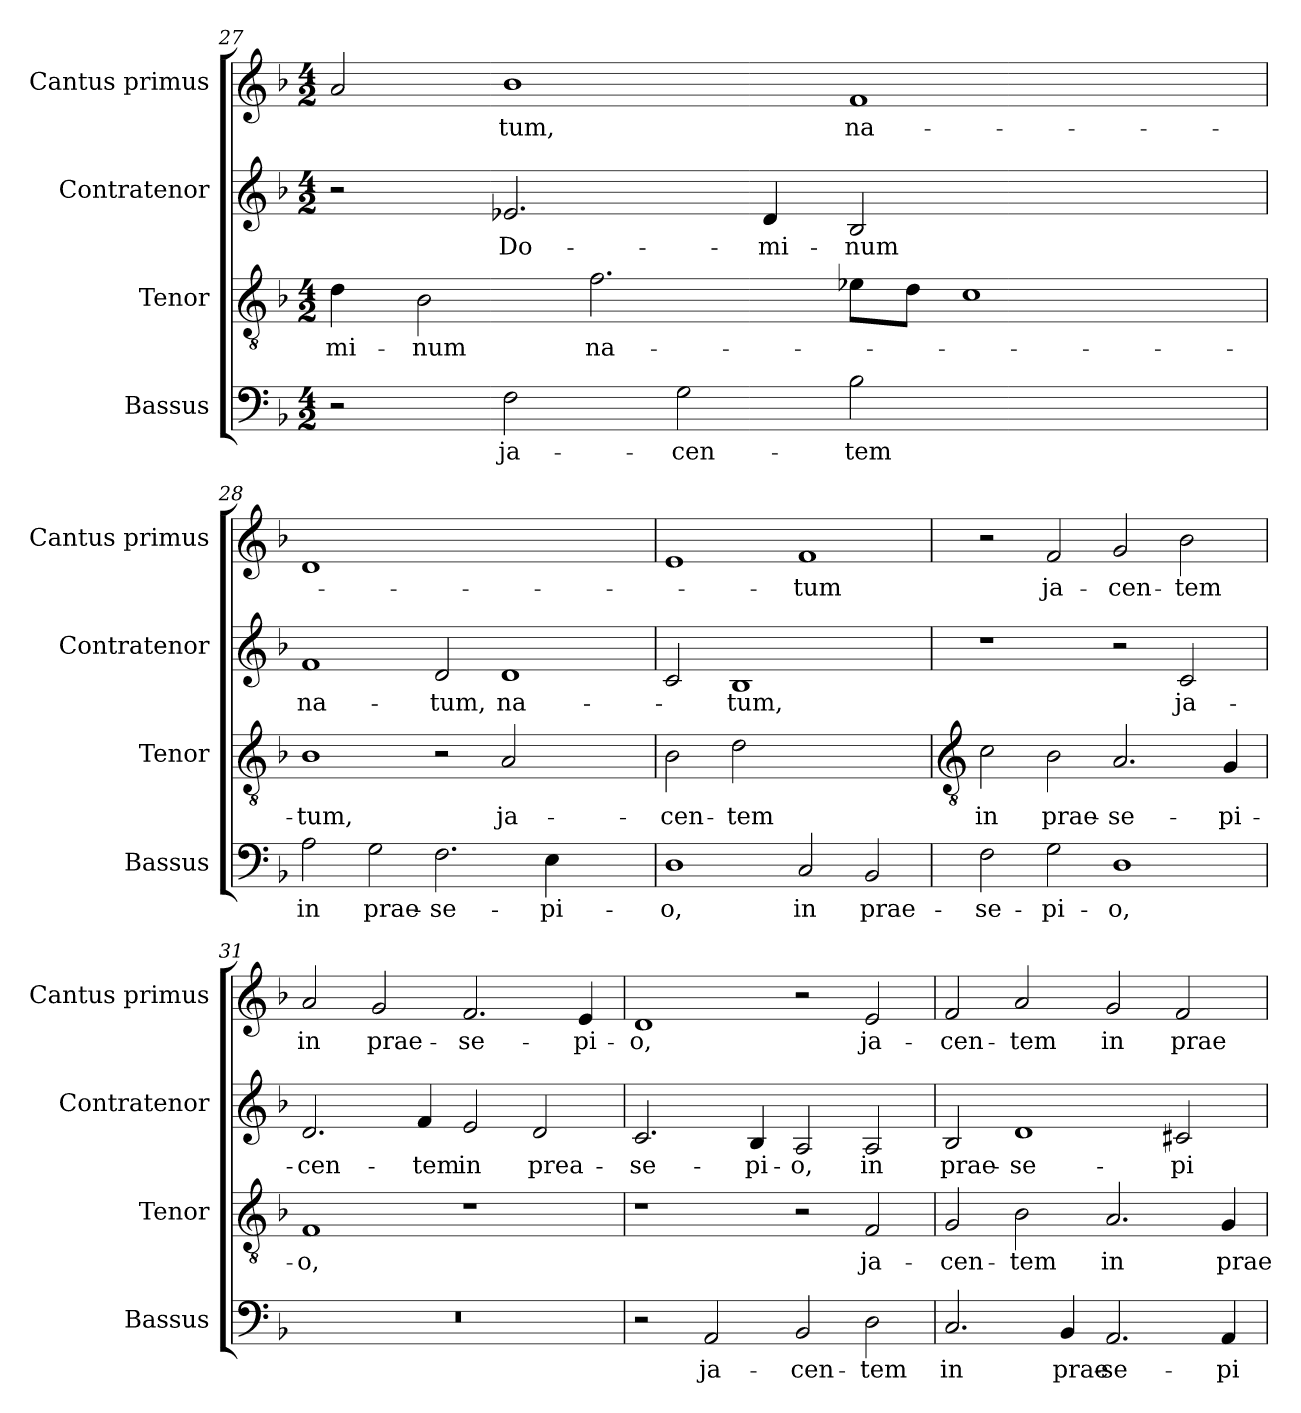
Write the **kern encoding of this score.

**kern	**text	**kern	**text	**kern	**text	**kern	**text
*part4	*part4	*part3	*part3	*part2	*part2	*part1	*part1
*staff4	*staff4	*staff3	*staff3	*staff2	*staff2	*staff1	*staff1
*I"Bassus	*	*I"Tenor	*	*I"Contratenor	*	*I"Cantus primus	*
*I'Bassus	*	*I'Tenor	*	*I'Contratenor	*	*I'Cantus primus	*
*clefF4	*	*clefGv2	*	*clefG2	*	*clefG2	*
*k[b-]	*	*k[b-]	*	*k[b-]	*	*k[b-]	*
*F:	*	*F:	*	*F:	*	*F:	*
*M4/2	*	*M4/2	*	*M4/2	*	*M4/2	*
=27	=27	=27	=27	=27	=27	=27	=27
!	!	!	!LO:LY:b	!	!	!	!
2r	.	4d	-mi-	2r	.	2a	.
!	!	!	!LO:LY:b	!	!	!	!
.	.	2B-	-num	.	.	.	.
!	!LO:LY:b	!	!	!	!LO:LY:b	!	!LO:LY:b
2F	ja-	.	.	2.e-X	Do-	1b-	-tum,
!	!	!	!LO:LY:b	!	!	!	!
.	.	2.f	na-	.	.	.	.
!	!LO:LY:b	!	!	!	!	!	!
2G	-cen-	.	.	.	.	.	.
!	!	!	!	!	!LO:LY:b	!	!
.	.	.	.	4d	-mi-	.	.
!	!LO:LY:b	!	!	!	!LO:LY:b	!	!LO:LY:b
2B-	-tem	8e-XL	.	2B-	-num	1f	na-
.	.	8dJ	.	.	.	.	.
.	.	1c	.	.	.	.	.
2.ryy	.	.	.	2.ryy	.	.	.
.	.	.	.	.	.	4ryy	.
!!LO:LB:g=z
=28	=28	=28	=28	=28	=28	=28	=28
!	!LO:LY:b	!	!LO:LY:b	!	!LO:LY:b	!	!
2A	in	1B-	-tum,	1f	na-	1d	.
!	!LO:LY:b	!	!	!	!	!	!
2G	prae-	.	.	.	.	.	.
!	!LO:LY:b	!	!	!	!LO:LY:b	!	!
2.F	-se-	2r	.	2d	-tum,	1.ryy	.
!	!	!	!LO:LY:b	!	!LO:LY:b	!	!
.	.	2A	ja-	1d	na-	.	.
!	!LO:LY:b	!	!	!	!	!	!
4E	-pi-	.	.	.	.	.	.
2ryy	.	2ryy	.	.	.	.	.
!!LO:LB:g=z
=29	=29	=29	=29	=29	=29	=29	=29
!	!LO:LY:b	!	!LO:LY:b	!	!	!	!
1D	-o,	2B-	-cen-	2c	.	1e	.
!	!	!	!LO:LY:b	!	!LO:LY:b	!	!
.	.	2d	-tem	1B-	-tum,	.	.
!	!LO:LY:b	!	!	!	!	!	!LO:LY:b
2C	in	1ryy	.	.	.	1f	-tum
!	!LO:LY:b	!	!	!	!	!	!
2BB-	prae-	.	.	2ryy	.	.	.
!!LO:LB:g=z
=30	=30	=30	=30	=30	=30	=30	=30
*	*	*clefGv2	*	*	*	*	*
!	!LO:LY:b	!	!LO:LY:b	!	!	!	!
2F	-se-	2c	in	1r	.	2r	.
!	!LO:LY:b	!	!LO:LY:b	!	!	!	!LO:LY:b
2G	-pi-	2B-	prae-	.	.	2f	ja-
!	!LO:LY:b	!	!LO:LY:b	!	!	!	!LO:LY:b
1D	-o,	2.A	-se-	2r	.	2g	-cen-
!	!	!	!	!	!LO:LY:b	!	!LO:LY:b
.	.	.	.	2c	ja-	2b-	-tem
!	!	!	!LO:LY:b	!	!	!	!
.	.	4G	-pi-	.	.	.	.
=31	=31	=31	=31	=31	=31	=31	=31
!	!	!	!LO:LY:b	!	!LO:LY:b	!	!LO:LY:b
0r	.	1F	-o,	2.d	-cen-	2a	in
!	!	!	!	!	!	!	!LO:LY:b
.	.	.	.	.	.	2g	prae-
!	!	!	!	!	!LO:LY:b	!	!
.	.	.	.	4f	-tem	.	.
!	!	!	!	!	!LO:LY:b	!	!LO:LY:b
.	.	1r	.	2e	in	2.f	-se-
!	!	!	!	!	!LO:LY:b	!	!
.	.	.	.	2d	prea-	.	.
!	!	!	!	!	!	!	!LO:LY:b
.	.	.	.	.	.	4e	-pi-
!!LO:LB:g=z
=32	=32	=32	=32	=32	=32	=32	=32
!	!	!	!	!	!LO:LY:b	!	!LO:LY:b
2r	.	1r	.	2.c	-se-	1d	-o,
!	!LO:LY:b	!	!	!	!	!	!
2AA	ja-	.	.	.	.	.	.
!	!	!	!	!	!LO:LY:b	!	!
.	.	.	.	4B-	-pi-	.	.
!	!LO:LY:b	!	!	!	!LO:LY:b	!	!
2BB-	-cen-	2r	.	2A	-o,	2r	.
!	!LO:LY:b	!	!LO:LY:b	!	!LO:LY:b	!	!LO:LY:b
2D	-tem	2F	ja-	2A	in	2e	ja-
!!LO:LB:g=z
=33	=33	=33	=33	=33	=33	=33	=33
!	!LO:LY:b	!	!LO:LY:b	!	!LO:LY:b	!	!LO:LY:b
2.C	in	2G	-cen-	2B-	prae-	2f	-cen-
!	!	!	!LO:LY:b	!	!LO:LY:b	!	!LO:LY:b
.	.	2B-	-tem	1d	-se-	2a	-tem
!	!LO:LY:b	!	!	!	!	!	!
4BB-	prae-	.	.	.	.	.	.
!	!LO:LY:b	!	!LO:LY:b	!	!	!	!LO:LY:b
2.AA	-se-	2.A	in	.	.	2g	in
!	!	!	!	!	!LO:LY:b	!	!LO:LY:b
.	.	.	.	2c#X	-pi-	2f	prae-
!	!LO:LY:b	!	!LO:LY:b	!	!	!	!
4AA	-pi-	4G	prae-	.	.	.	.
=	=	=	=	=	=	=	=
*-	*-	*-	*-	*-	*-	*-	*-
